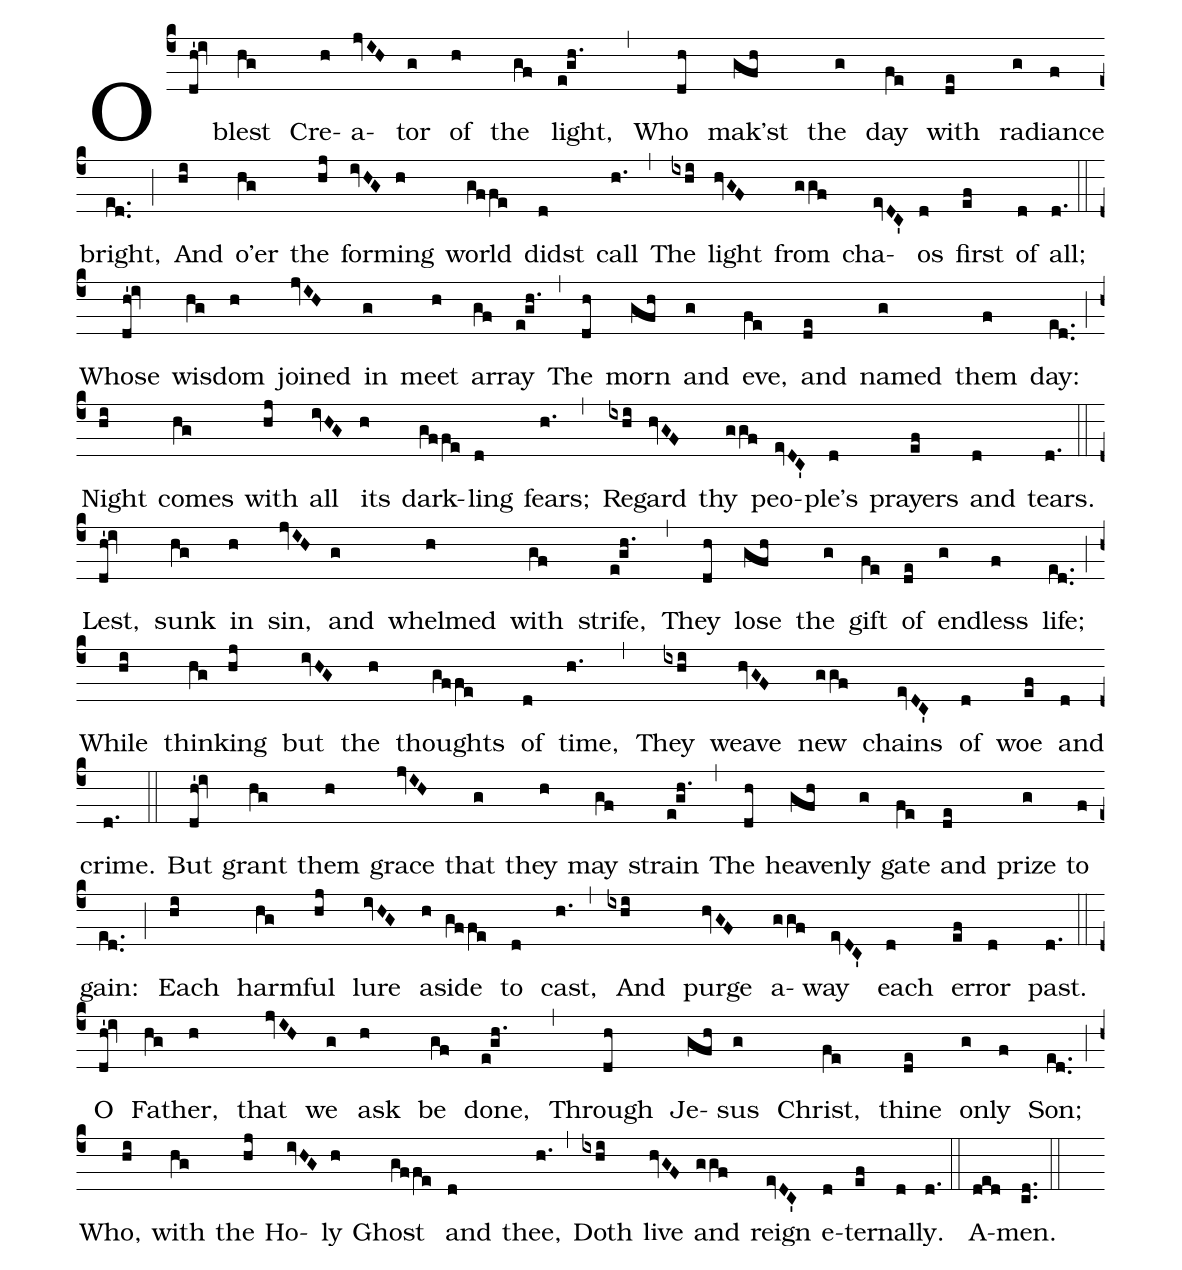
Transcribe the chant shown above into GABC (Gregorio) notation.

%%
(c4) O(dh'!iv) blest(hg) Cre(h)a(jvIH)tor(g) of(h) the(gf) light,(e!gh.) (,)
Who(dh) mak'st(gfh) the(g) day(fe) with(de) ra(g)diance(fz) bright,(ed..) (;)
And(hi) o'er(hg) the(hj) for(ivHG)ming(h) world(gffe) didst(d) call(h.) (,)
The(ixhi) light(hvGF) from(ggf) cha(evDC')os(d) first(ef) of(d) all;(d.) (::z)

Whose(dh'!iv) wis(hg)dom(h) joined(jvIH) in(g) meet(h) ar(gf)ray(e!gh.) (,)
The(dh) morn(gfh) and(g) eve,(fe) and(de) named(g) them(f) day:(ed..) (;z)
Night(hi) comes(hg) with(hj) all(ivHG) its(h) dark(gffe)ling(d) fears;(h.) (,)
Re(ixhi)gard(hvGF) thy(ggf) peo(evDC')ple's(d) prayers(ef) and(d) tears.(d.) (::z)

Lest,(dh'!iv) sunk(hg) in(h) sin,(jvIH) and(g) whelmed(h) with(gf) strife,(e!gh.) (,)
They(dh) lose(gfh) the(g) gift(fe) of(de) end(g)less(f) life;(ed..) (;z)
While(hi) think(hg)ing(hj) but(ivHG) the(h) thoughts(gffe) of(d) time,(h.) (,)
They(ixhi) weave(hvGF) new(ggf) chains(evDC') of(d) woe(ef) and(dz) crime.(d.) (::)

But(dh'!iv) grant(hg) them(h) grace(jvIH) that(g) they(h) may(gf) strain(e!gh.) (,)
The(dh) heaven(gfh)ly(g) gate(fe) and(de) prize(g) to(fz) gain:(ed..) (;)
Each(hi) harm(hg)ful(hj) lure(ivHG) a(h)side(gffe) to(d) cast,(h.) (,)
And(ixhi) purge(hvGF) a(ggf)way(evDC') each(d) er(ef)ror(d) past.(d.) (::z)

O(dh'!iv) Fa(hg)ther,(h) that(jvIH) we(g) ask(h) be(gf) done,(e!gh.) (,)
Through(dh) Je(gfh)sus(g) Christ,(fe) thine(de) on(g)ly(f) Son;(ed..) (;z)
Who,(hi) with(hg) the(hj) Ho(ivHG)ly(h) Ghost(gffe) and(d) thee,(h.) (,)
Doth(ixhi) live(hvGF) and(ggf) reign(evDC') e(d)ter(ef)nal(d)ly.(d.) (::)
A(ded)men.(cd..) (::)
